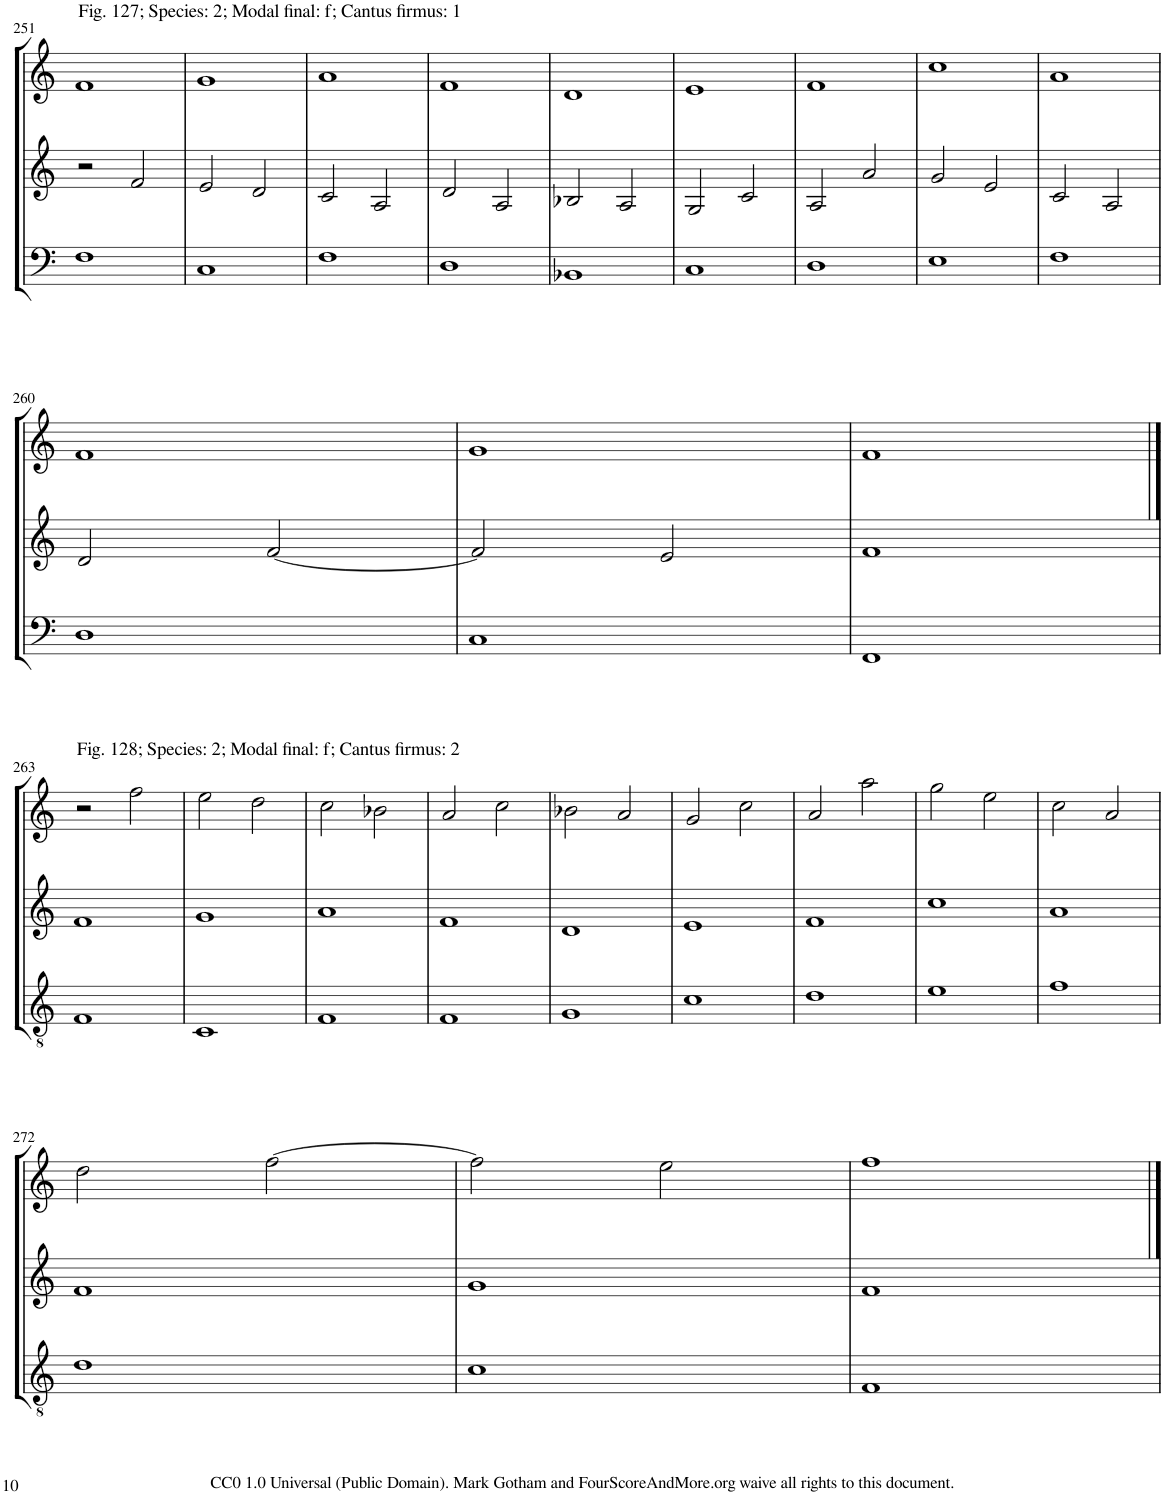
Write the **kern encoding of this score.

**kern	**kern	**kern
*part3	*part2	*part1
*staff3	*staff2	*staff1
*I"Piano	*I"Piano	*I"Piano
*I'Pno	*I'Pno	*I'Pno
!!LO:PB:g=z
*clefF4	*clefG2	*clefG2
*k[]	*k[]	*k[]
*M4/4	*M4/4	*M4/4
=251	=251	=251
!	!	!LO:TX:a:t=Fig. 127; Species&colon; 2; Modal final&colon; f; Cantus firmus&colon; 1
1F	2r	1f
.	2f/	.
=252	=252	=252
1C	2e/	1g
.	2d/	.
=253	=253	=253
1F	2c/	1a
.	2A/	.
=254	=254	=254
1D	2d/	1f
.	2A/	.
=255	=255	=255
1BB-X	2B-X/	1d
.	2A/	.
=256	=256	=256
1C	2G/	1e
.	2c/	.
=257	=257	=257
1D	2A/	1f
.	2a/	.
=258	=258	=258
1E	2g/	1cc
.	2e/	.
=259	=259	=259
1F	2c/	1a
.	2A/	.
!!LO:LB:g=z
=260	=260	=260
1D	2d/	1f
.	[2f/	.
=261	=261	=261
1C	2f/]	1g
.	2e/	.
=262	=262	=262
1FF	1f	1f
!!LO:LB:g=z
==263	==263	==263
*clefGv2	*clefG2	*
!	!	!LO:TX:a:t=Fig. 128; Species&colon; 2; Modal final&colon; f; Cantus firmus&colon; 2
1F	1f	2r
.	.	2ff\
=264	=264	=264
1C	1g	2ee\
.	.	2dd\
=265	=265	=265
1F	1a	2cc\
.	.	2b-X\
=266	=266	=266
1F	1f	2a/
.	.	2cc\
=267	=267	=267
1G	1d	2b-X\
.	.	2a/
=268	=268	=268
1c	1e	2g/
.	.	2cc\
=269	=269	=269
1d	1f	2a/
.	.	2aa\
=270	=270	=270
1e	1cc	2gg\
.	.	2ee\
=271	=271	=271
1f	1a	2cc\
.	.	2a/
!!LO:LB:g=z
=272	=272	=272
1d	1f	2dd\
.	.	[2ff\
=273	=273	=273
1c	1g	2ff\]
.	.	2ee\
=274	=274	=274
1F	1f	1ff
==	==	==
*-	*-	*-
